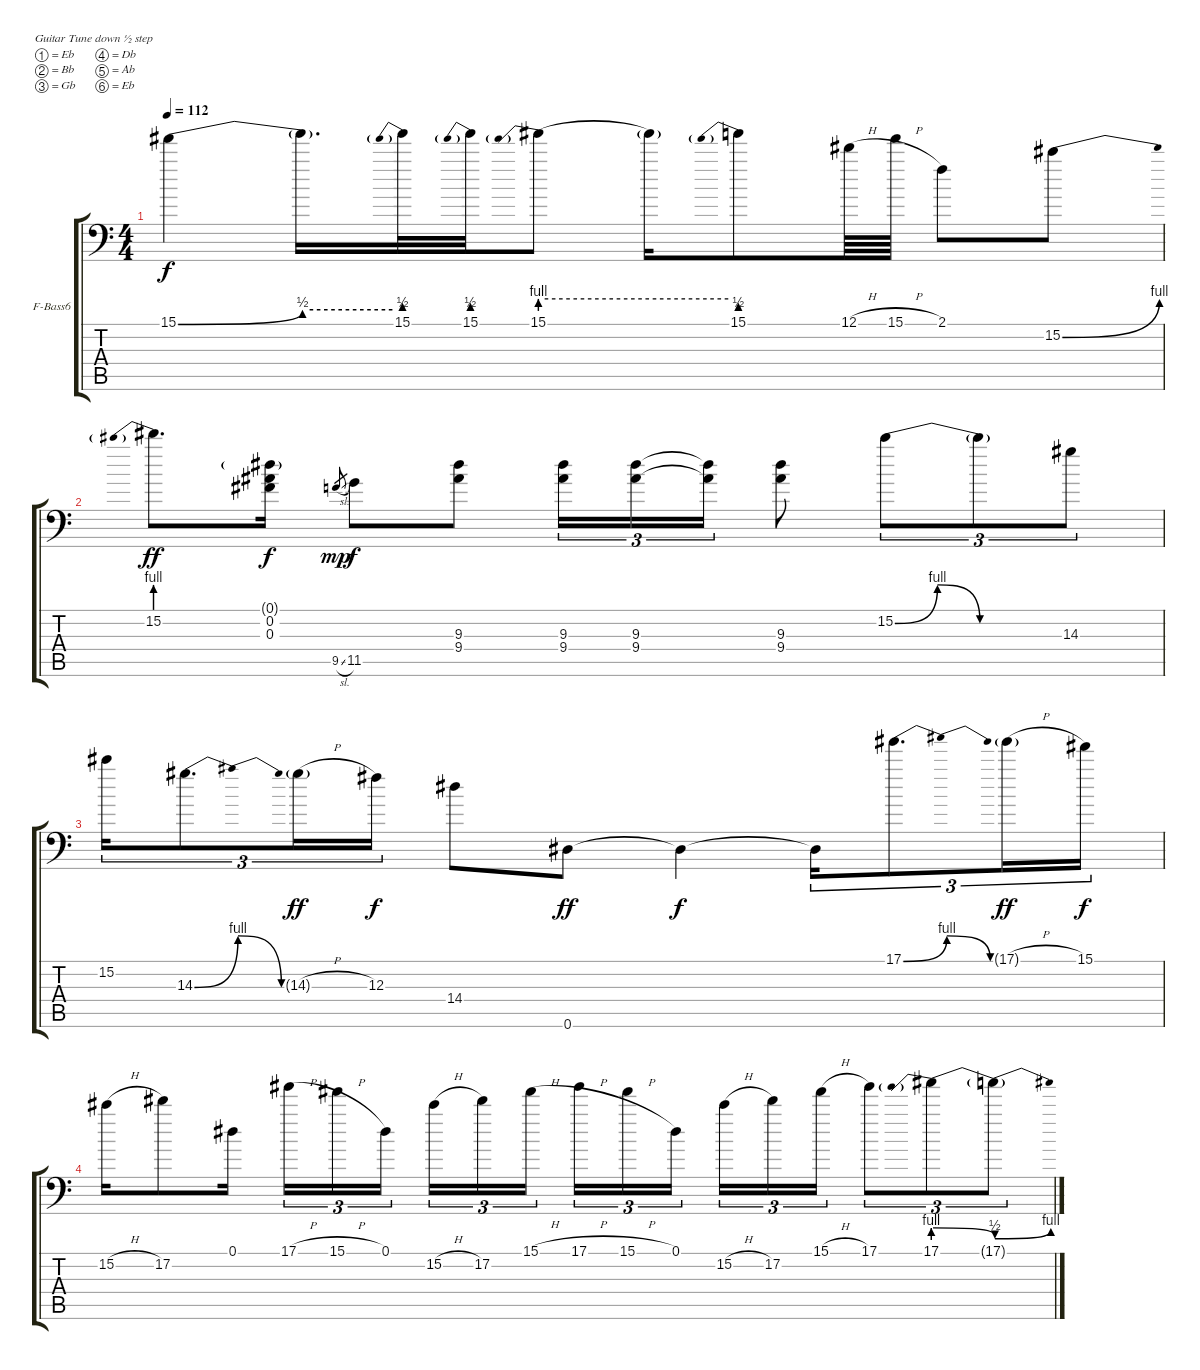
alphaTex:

\bracketExtendMode groupsimilarinstruments
\firstSystemTrackNameOrientation horizontal
\otherSystemsTrackNameOrientation horizontal
\track ("Overdub" "F-Bass6") {instrument fretlessbass}
\staff {score tabs}
\tuning (Eb4 Bb3 Gb3 Db3 Ab2 Eb2)
\ts (4 4)
\tempo 112
\clef f4
\ks c
15.1{be (bend 0 0 60 2)}.4{dy f} 15.1{be (hold 0 2 60 2) t}.16{d} 15.1{be (prebend 0 2 60 2)}.32 15.1{be (prebend 0 2 60 2)}.32 15.1{be (prebend 0 4 60 4)}.8 15.1{be (hold 0 4 60 4) t}.16 15.1{be (prebend 0 2 60 2)}.8 12.1{h}.64 15.1{h}.64 2.1.8 15.2{be (bend 0 0 60 4)}.8 |
15.2{be (prebend 0 4 60 4)}.8{d dy ff} (0.1{g} 0.2 0.3).16{dy f} 9.5{sl}.8{gr dy mp} 11.5.8{dy f} (9.3 9.4).8 (9.3 9.4).16{tu (3 2)} (9.3 9.4).16{tu (3 2)} (9.3{t} 9.4{t}).16{tu (3 2)} (9.3 9.4).8 15.2{be (bendrelease 0 0 30 4 30 4 60 0)}.8{tu (3 2)} 15.2{be (hold 0 0 60 0) t}.8{tu (3 2)} 14.3.8{tu (3 2)} |
15.2.16{tu (3 2)} 14.3{be (bendrelease 0 0 30 4 30 4 60 0)}.8{d tu (3 2)} 14.3{h g}.16{tu (3 2) dy ff} 12.3.16{tu (3 2) dy f} 14.4.8 0.6.8{dy ff} 0.6{t}.4{dy f} 0.6{t}.16{tu (3 2)} 17.1{be (bendrelease 0 0 30 4 30 4 60 0)}.8{d tu (3 2)} 17.1{h g}.16{tu (3 2) dy ff} 15.1.16{tu (3 2) dy f} |
15.2{h}.16 17.2.8 0.1.16 17.1{h}.16{tu (3 2)} 15.1{h}.16{tu (3 2)} 0.1.16{tu (3 2)} 15.2{h}.16{tu (3 2)} 17.2.16{tu (3 2)} 15.1{h}.16{tu (3 2)} 17.1{h}.16{tu (3 2)} 15.1{h}.16{tu (3 2)} 0.1.16{tu (3 2)} 15.2{h}.16{tu (3 2)} 17.2.16{tu (3 2)} 15.1{h}.16{tu (3 2)} 17.1.8{tu (3 2)} 17.1{be (prebendrelease 0 4 60 2)}.8{tu (3 2)} 17.1{be (bend 0 2 60 4) t}.8{tu (3 2)}
